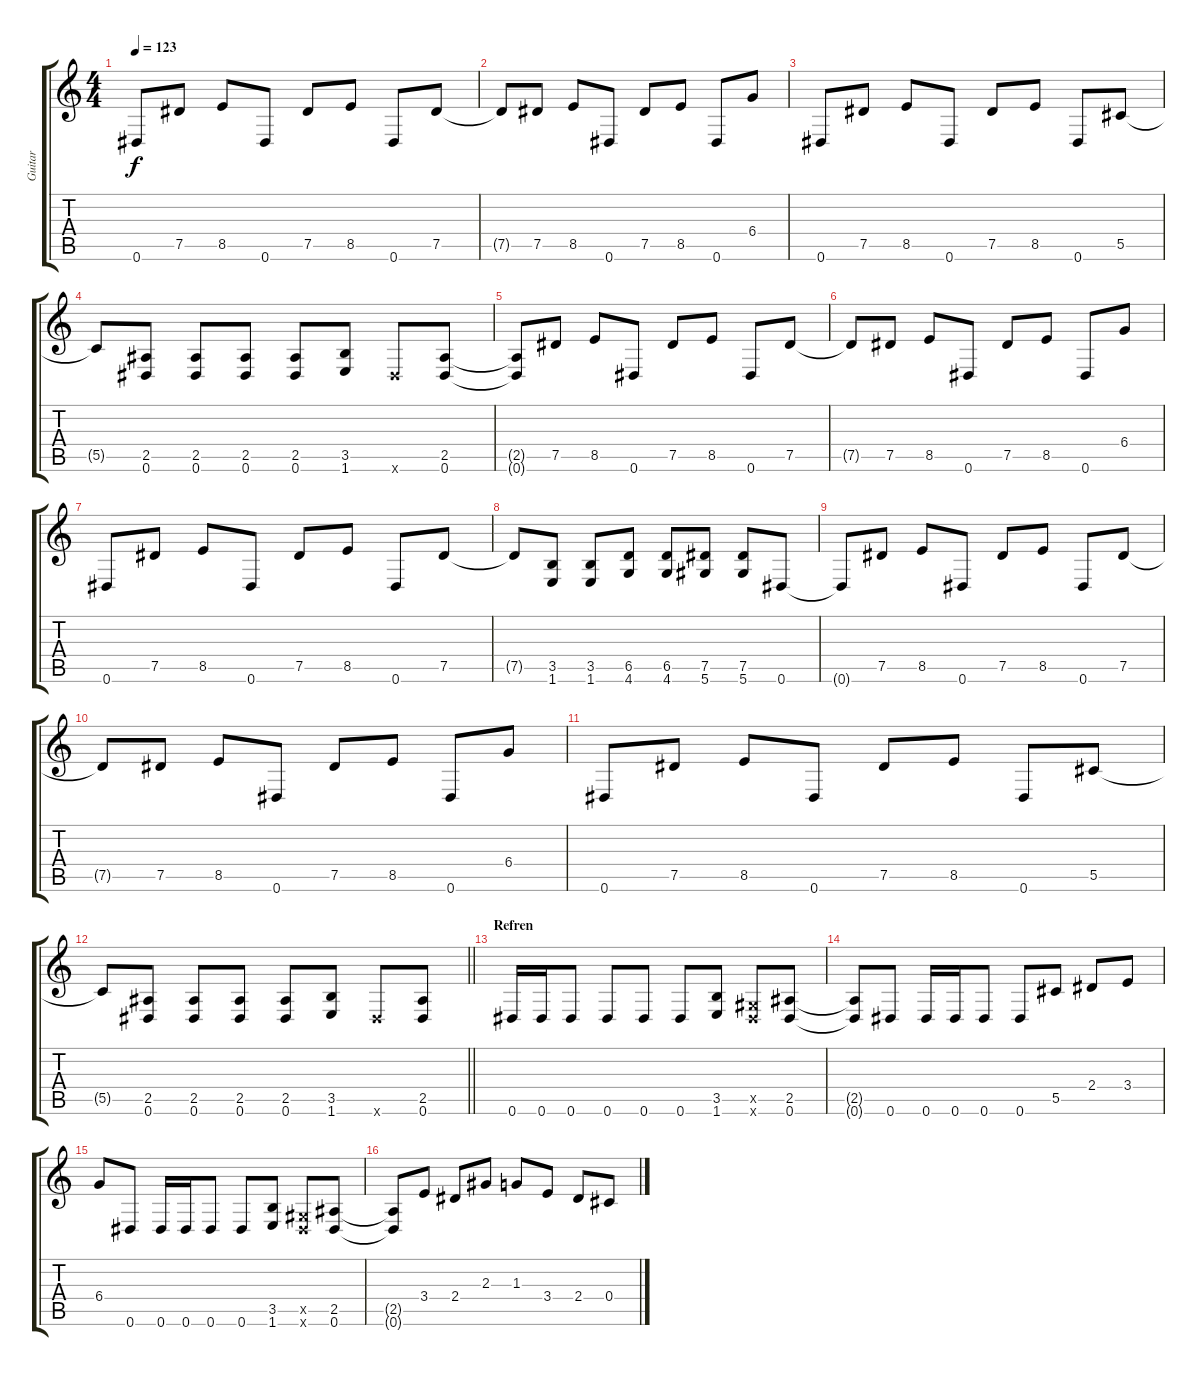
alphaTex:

\track ("Guitar" "Guitar") {instrument distortionguitar}
\staff {score tabs}
\tuning (Eb4 Bb3 Gb3 Db3 Ab2 Eb2) {hide}
\ts (4 4)
\tempo 123
\clef g2
\ks c
0.6{t}.8{dy f} 7.5.8 8.5.8 0.6.8 7.5.8 8.5.8 0.6.8 7.5.8 |
7.5{t}.8 7.5.8 8.5.8 0.6.8 7.5.8 8.5.8 0.6.8 6.4.8 |
0.6.8 7.5.8 8.5.8 0.6.8 7.5.8 8.5.8 0.6.8 5.5.8 |
5.5{t}.8 (2.5 0.6).8 (2.5 0.6).8 (2.5 0.6).8 (2.5 0.6).8 (3.5 1.6).8 0.6{x}.8 (2.5 0.6).8 |
(2.5{t} 0.6{t}).8 7.5.8 8.5.8 0.6.8 7.5.8 8.5.8 0.6.8 7.5.8 |
7.5{t}.8 7.5.8 8.5.8 0.6.8 7.5.8 8.5.8 0.6.8 6.4.8 |
0.6.8 7.5.8 8.5.8 0.6.8 7.5.8 8.5.8 0.6.8 7.5.8 |
7.5{t}.8 (3.5 1.6).8 (3.5 1.6).8 (6.5 4.6).8 (6.5 4.6).8 (7.5 5.6).8 (7.5 5.6).8 0.6.8 |
0.6{t}.8 7.5.8 8.5.8 0.6.8 7.5.8 8.5.8 0.6.8 7.5.8 |
7.5{t}.8 7.5.8 8.5.8 0.6.8 7.5.8 8.5.8 0.6.8 6.4.8 |
0.6.8 7.5.8 8.5.8 0.6.8 7.5.8 8.5.8 0.6.8 5.5.8 |
\barLineRight lightlight
5.5{t}.8 (2.5 0.6).8 (2.5 0.6).8 (2.5 0.6).8 (2.5 0.6).8 (3.5 1.6).8 0.6{x}.8 (2.5 0.6).8 |
\section ("" "Refren")
0.6.16 0.6.16 0.6.8 0.6.8 0.6.8 0.6.8 (3.5 1.6).8 (0.5{x} 0.6{x}).8 (2.5 0.6).8 |
(2.5{t} 0.6{t}).8 0.6.8 0.6.16 0.6.16 0.6.8 0.6.8 5.5.8 2.4.8 3.4.8 |
6.4.8 0.6.8 0.6.16 0.6.16 0.6.8 0.6.8 (3.5 1.6).8 (0.5{x} 0.6{x}).8 (2.5 0.6).8 |
(2.5{t} 0.6{t}).8 3.4.8 2.4.8 2.3.8 1.3.8 3.4.8 2.4.8 0.4.8
